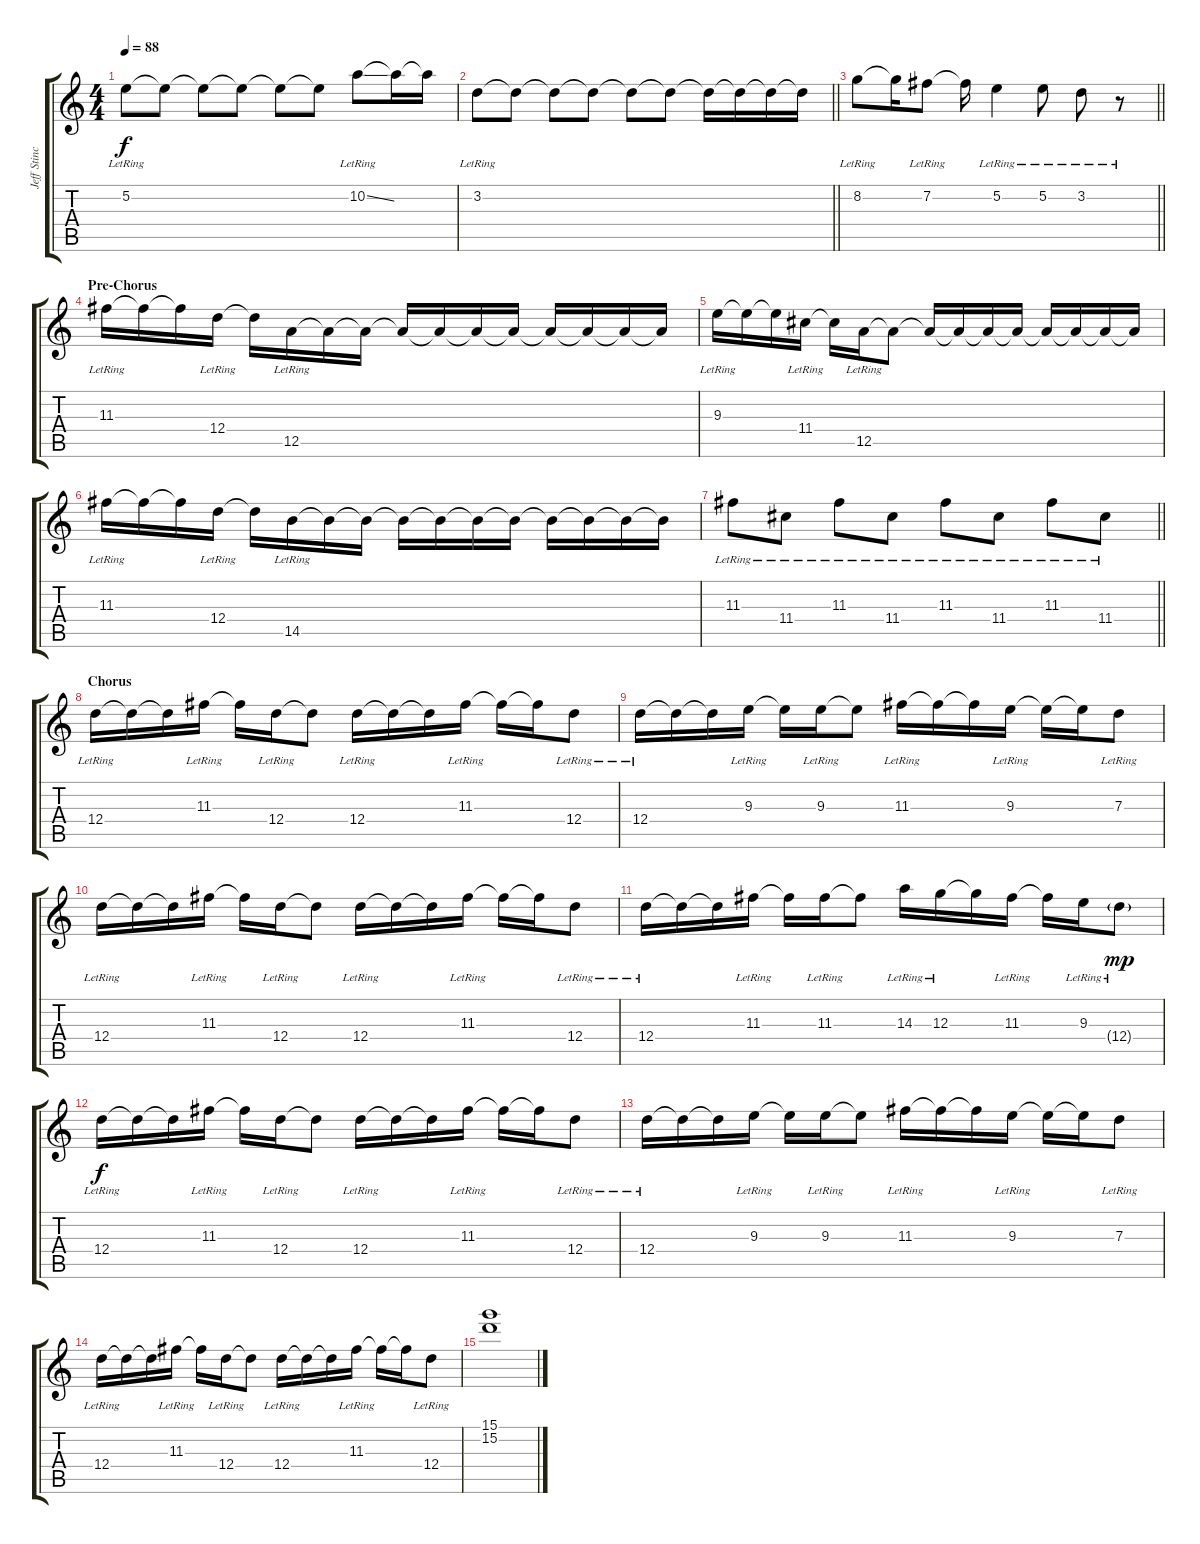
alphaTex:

\track ("Jeff Stinco" "Jeff Stinc") {instrument acousticguitarsteel}
\staff {score tabs}
\tuning (E4 B3 G3 D3 A2 E2) {hide}
\ts (4 4)
\tempo 88
\clef g2
\ks c
5.2{lr}.8{dy f} 5.2{t}.8 5.2{t}.8 5.2{t}.8 5.2{t}.8 5.2{t}.8 10.2{ss lr}.8 10.2{t}.16 10.2{t}.16 |
\barLineRight lightlight
3.2{lr}.8 3.2{t}.8 3.2{t}.8 3.2{t}.8 3.2{t}.8 3.2{t}.8 3.2{t}.16 3.2{t}.16 3.2{t}.16 3.2{t}.16 |
\section ("" "")
\barLineRight lightlight
8.2{lr}.8 8.2{t}.16 7.2{lr}.8 7.2{t}.16 5.2{lr}.4 5.2{lr}.8 3.2{lr}.8 r.8 |
\section ("" "Pre-Chorus")
11.3{lr}.16{instrument acousticguitarsteel} 11.3{t}.16 11.3{t}.16 12.4{lr}.16 12.4{t}.16 12.5{lr}.16 12.5{t}.16 12.5{t}.16 12.5{t}.16 12.5{t}.16 12.5{t}.16 12.5{t}.16 12.5{t}.16 12.5{t}.16 12.5{t}.16 12.5{t}.16 |
9.3{lr}.16{instrument acousticguitarsteel} 9.3{t}.16 9.3{t}.16 11.4{lr}.16 11.4{t}.16 12.5{lr}.16 12.5{t}.8 12.5{t}.16 12.5{t}.16 12.5{t}.16 12.5{t}.16 12.5{t}.16 12.5{t}.16 12.5{t}.16 12.5{t}.16 |
11.3{lr}.16{instrument acousticguitarsteel} 11.3{t}.16 11.3{t}.16 12.4{lr}.16 12.4{t}.16 14.5{lr}.16 14.5{t}.16 14.5{t}.16 14.5{t}.16 14.5{t}.16 14.5{t}.16 14.5{t}.16 14.5{t}.16 14.5{t}.16 14.5{t}.16 14.5{t}.16 |
\barLineRight lightlight
11.3{lr}.8 11.4{lr}.8 11.3{lr}.8 11.4{lr}.8 11.3{lr}.8 11.4{lr}.8 11.3{lr}.8 11.4{lr}.8 |
\section ("" "Chorus")
12.4{lr}.16 12.4{t}.16 12.4{t}.16 11.3{lr}.16 11.3{t}.16 12.4{lr}.16 12.4{t}.8 12.4{lr}.16 12.4{t}.16 12.4{t}.16 11.3{lr}.16 11.3{t}.16 11.3{t}.16 12.4{lr}.8 |
12.4{lr}.16 12.4{t}.16 12.4{t}.16 9.3{lr}.16 9.3{t}.16 9.3{lr}.16 9.3{t}.8 11.3{lr}.16 11.3{t}.16 11.3{t}.16 9.3{lr}.16 9.3{t}.16 9.3{t}.16 7.3{lr}.8 |
12.4{lr}.16 12.4{t}.16 12.4{t}.16 11.3{lr}.16 11.3{t}.16 12.4{lr}.16 12.4{t}.8 12.4{lr}.16 12.4{t}.16 12.4{t}.16 11.3{lr}.16 11.3{t}.16 11.3{t}.16 12.4{lr}.8 |
12.4{lr}.16 12.4{t}.16 12.4{t}.16 11.3{lr}.16 11.3{t}.16 11.3{lr}.16 11.3{t}.8 14.3{lr}.16 12.3{lr}.16 12.3{t}.16 11.3{lr}.16 11.3{t}.16 9.3{lr}.16 12.4{g lr}.8{dy mp} |
12.4{lr}.16{dy f} 12.4{t}.16 12.4{t}.16 11.3{lr}.16 11.3{t}.16 12.4{lr}.16 12.4{t}.8 12.4{lr}.16 12.4{t}.16 12.4{t}.16 11.3{lr}.16 11.3{t}.16 11.3{t}.16 12.4{lr}.8 |
12.4{lr}.16 12.4{t}.16 12.4{t}.16 9.3{lr}.16 9.3{t}.16 9.3{lr}.16 9.3{t}.8 11.3{lr}.16 11.3{t}.16 11.3{t}.16 9.3{lr}.16 9.3{t}.16 9.3{t}.16 7.3{lr}.8 |
12.4{lr}.16 12.4{t}.16 12.4{t}.16 11.3{lr}.16 11.3{t}.16 12.4{lr}.16 12.4{t}.8 12.4{lr}.16 12.4{t}.16 12.4{t}.16 11.3{lr}.16 11.3{t}.16 11.3{t}.16 12.4{lr}.8 |
(15.1 15.2).1
